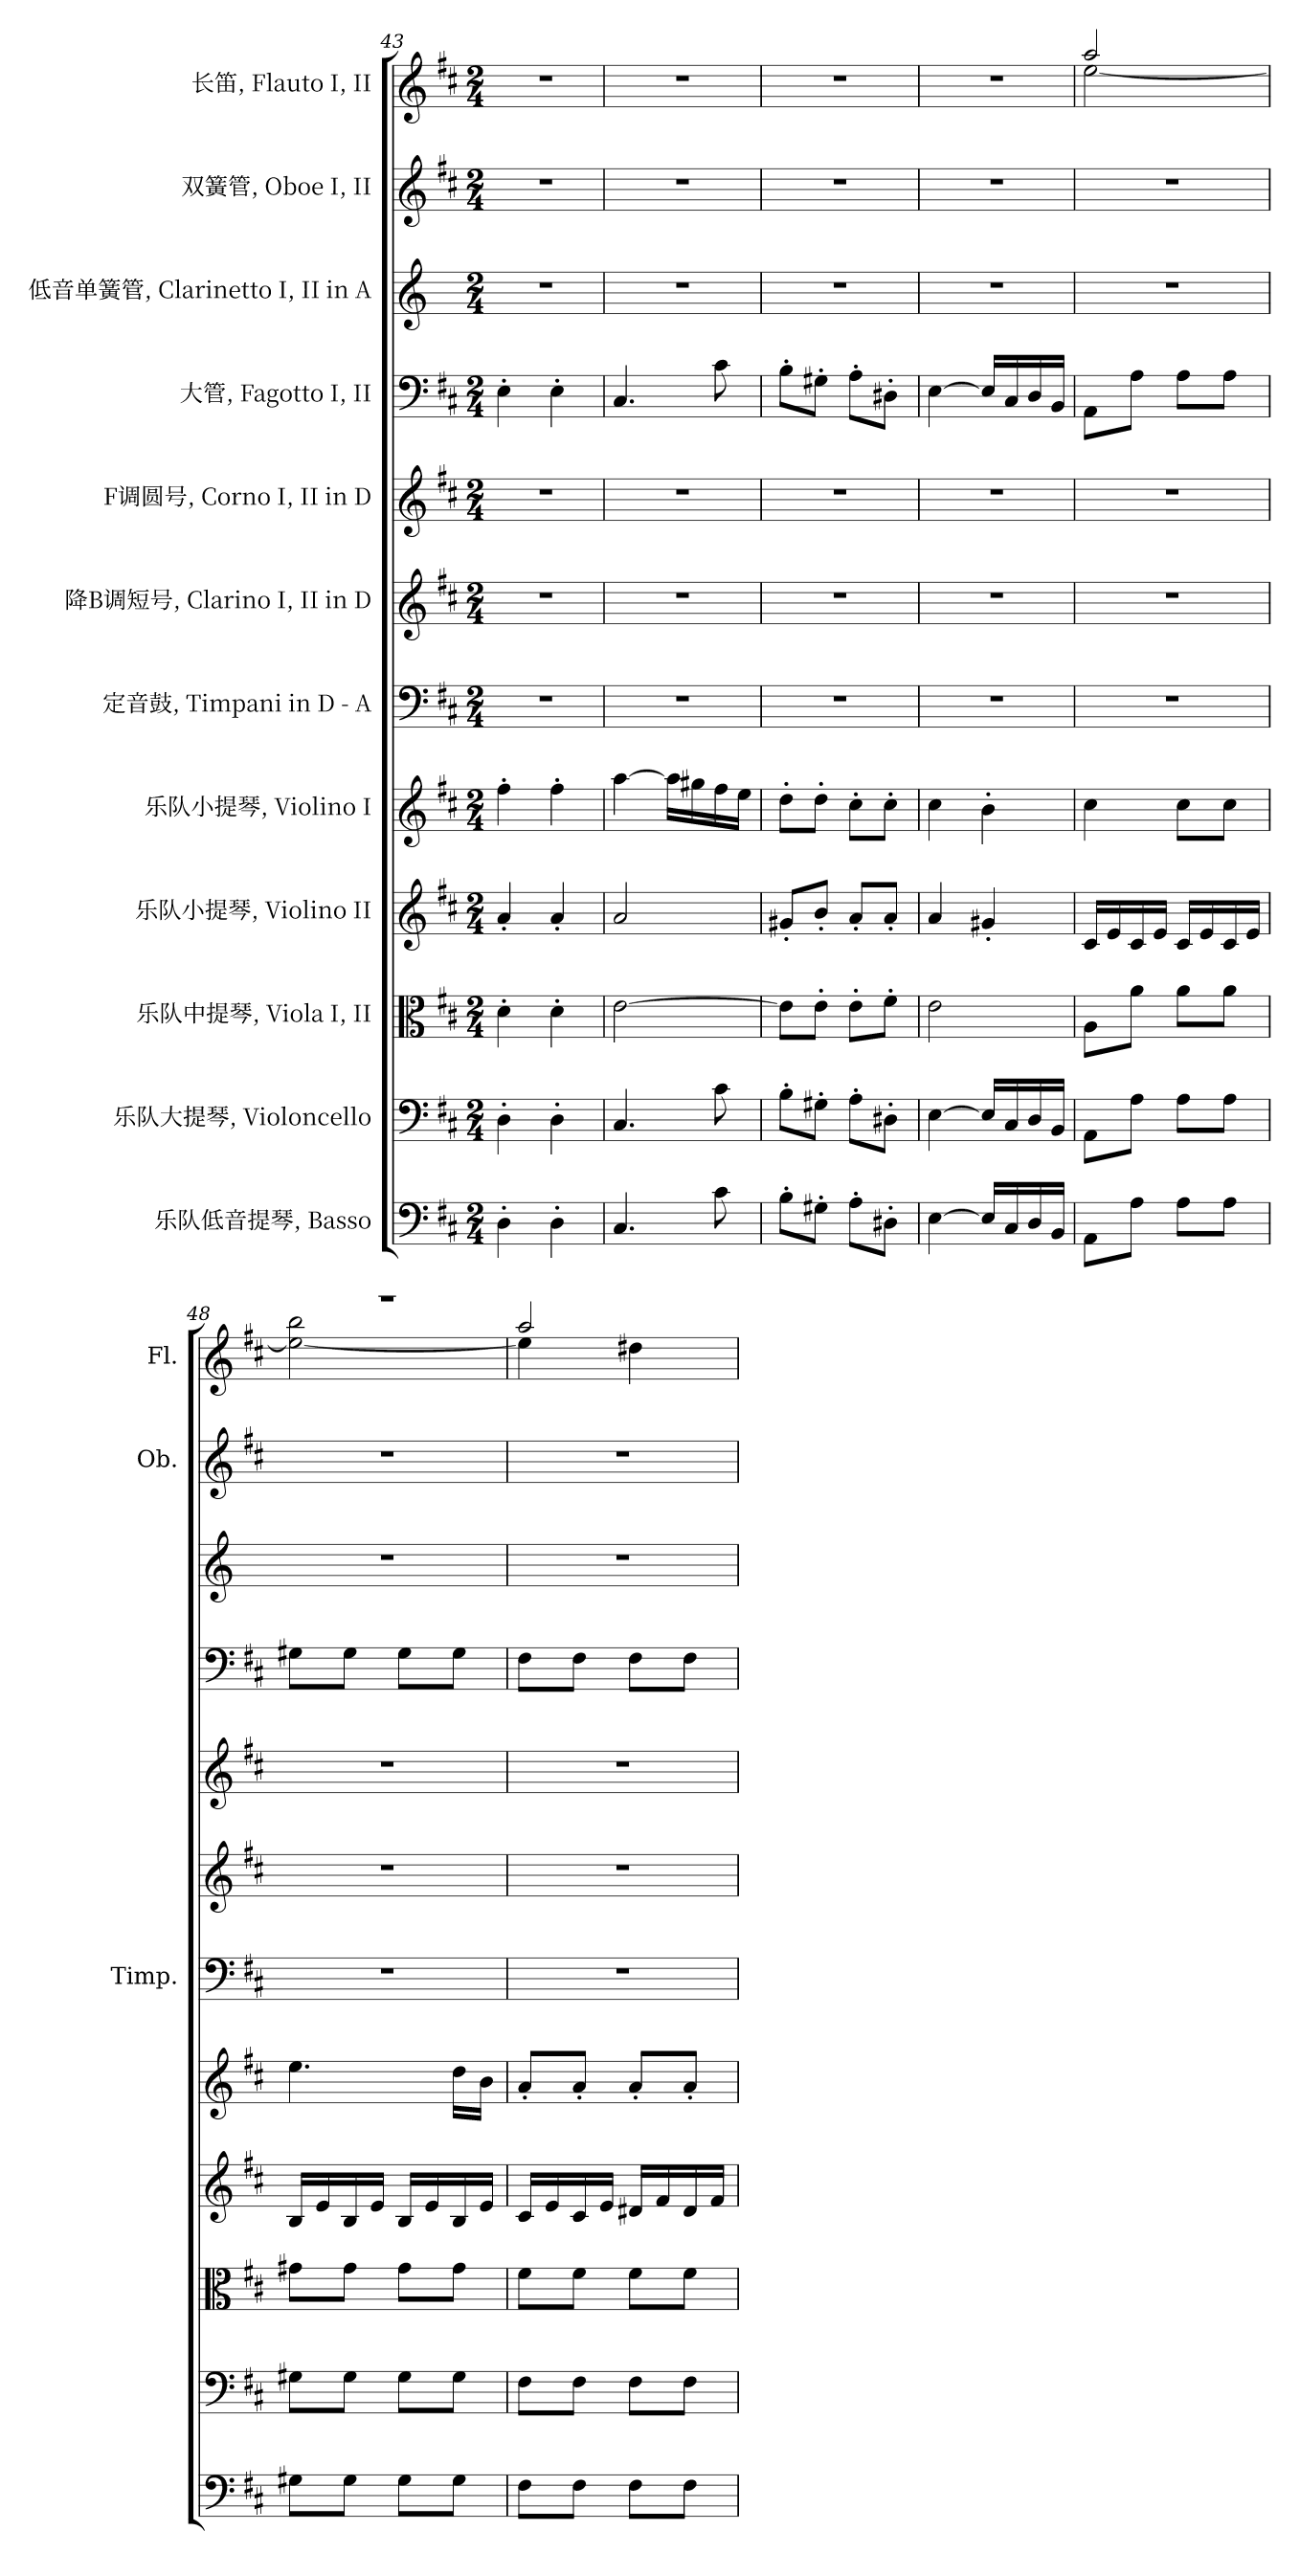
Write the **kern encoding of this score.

**kern	**kern	**kern	**kern	**kern	**kern	**kern	**kern	**kern	**kern	**kern	**kern
*part12	*part11	*part10	*part9	*part8	*part7	*part6	*part5	*part4	*part3	*part2	*part1
*staff12	*staff11	*staff10	*staff9	*staff8	*staff7	*staff6	*staff5	*staff4	*staff3	*staff2	*staff1
*I"乐队低音提琴, Basso	*I"乐队大提琴, Violoncello	*I"乐队中提琴, Viola I, II	*I"乐队小提琴, Violino II	*I"乐队小提琴, Violino I	*I"定音鼓, Timpani in D - A	*I"降B调短号, Clarino I, II in D	*I"F调圆号, Corno I, II in D	*I"大管, Fagotto I, II	*I"低音单簧管, Clarinetto I, II in A	*I"双簧管, Oboe I, II	*I"长笛, Flauto I, II
*	*	*	*	*	*I'Timp.	*	*	*	*	*I'Ob.	*I'Fl.
*clefF4	*clefF4	*clefC3	*clefG2	*clefG2	*clefF4	*clefG2	*clefG2	*clefF4	*clefG2	*clefG2	*clefG2
*ITrd7c12	*	*	*	*	*	*ITrd1c2	*ITrd4c7	*	*ITrd8c14	*	*
*k[f#c#]	*k[f#c#]	*k[f#c#]	*k[f#c#]	*k[f#c#]	*k[f#c#]	*k[]	*k[f#]	*k[f#c#]	*k[]	*k[f#c#]	*k[f#c#]
*M2/4	*M2/4	*M2/4	*M2/4	*M2/4	*M2/4	*M2/4	*M2/4	*M2/4	*M2/4	*M2/4	*M2/4
=43	=43	=43	=43	=43	=43	=43	=43	=43	=43	=43	=43
4DD'\	4D'\	4d'\	4a'/	4ff#'\	2r	2r	2r	4E'\	2r	2r	2r
4DD'\	4D'\	4d'\	4a'/	4ff#'\	.	.	.	4E'\	.	.	.
!!LO:PB:g=z
=44	=44	=44	=44	=44	=44	=44	=44	=44	=44	=44	=44
4.CC#/	4.C#/	[2e\	2a/	[4aa\	2r	2r	2r	4.C#/	2r	2r	2r
.	.	.	.	16aa\LL]	.	.	.	.	.	.	.
.	.	.	.	16gg#X\	.	.	.	.	.	.	.
8C#\	8c#\	.	.	16ff#\	.	.	.	8c#\	.	.	.
.	.	.	.	16ee\JJ	.	.	.	.	.	.	.
=45	=45	=45	=45	=45	=45	=45	=45	=45	=45	=45	=45
8BB'\L	8B'\L	8e\L]	8g#X'/L	8dd'\L	2r	2r	2r	8B'\L	2r	2r	2r
8GG#X'\J	8G#X'\J	8e'\J	8b'/J	8dd'\J	.	.	.	8G#X'\J	.	.	.
8AA'\L	8A'\L	8e'\L	8a'/L	8cc#'\L	.	.	.	8A'\L	.	.	.
8DD#X'\J	8D#X'\J	8f#'\J	8a'/J	8cc#'\J	.	.	.	8D#X'\J	.	.	.
=46	=46	=46	=46	=46	=46	=46	=46	=46	=46	=46	=46
[4EE\	[4E\	2e\	4a/	4cc#\	2r	2r	2r	[4E\	2r	2r	2r
16EE/LL]	16E/LL]	.	4g#X'/	4b'\	.	.	.	16E/LL]	.	.	.
16CC#/	16C#/	.	.	.	.	.	.	16C#/	.	.	.
16DD/	16D/	.	.	.	.	.	.	16D/	.	.	.
16BBB/JJ	16BB/JJ	.	.	.	.	.	.	16BB/JJ	.	.	.
=47	=47	=47	=47	=47	=47	=47	=47	=47	=47	=47	=47
*	*	*	*	*	*	*	*	*	*	*	*^
8AAA\L	8AA\L	8A\L	16c#/LL	4cc#\	2r	2r	2r	8AA\L	2r	2r	2aa/	[2ee\
.	.	.	16e/	.	.	.	.	.	.	.	.	.
8AA\J	8A\J	8a\J	16c#/	.	.	.	.	8A\J	.	.	.	.
.	.	.	16e/JJ	.	.	.	.	.	.	.	.	.
8AA\L	8A\L	8a\L	16c#/LL	8cc#\L	.	.	.	8A\L	.	.	.	.
.	.	.	16e/	.	.	.	.	.	.	.	.	.
8AA\J	8A\J	8a\J	16c#/	8cc#\J	.	.	.	8A\J	.	.	.	.
.	.	.	16e/JJ	.	.	.	.	.	.	.	.	.
=48	=48	=48	=48	=48	=48	=48	=48	=48	=48	=48	=48	=48
8GG#X\L	8G#X\L	8g#X\L	16B/LL	4.ee\	2r	2r	2r	8G#X\L	2r	2r	2r	2ee\_ 2bb\
.	.	.	16e/	.	.	.	.	.	.	.	.	.
8GG#\J	8G#\J	8g#\J	16B/	.	.	.	.	8G#\J	.	.	.	.
.	.	.	16e/JJ	.	.	.	.	.	.	.	.	.
8GG#\L	8G#\L	8g#\L	16B/LL	.	.	.	.	8G#\L	.	.	.	.
.	.	.	16e/	.	.	.	.	.	.	.	.	.
8GG#\J	8G#\J	8g#\J	16B/	16dd\LL	.	.	.	8G#\J	.	.	.	.
.	.	.	16e/JJ	16b\JJ	.	.	.	.	.	.	.	.
!!LO:PB:g=z	!!
=49	=49	=49	=49	=49	=49	=49	=49	=49	=49	=49	=49	=49
8FF#\L	8F#\L	8f#\L	16c#/LL	8a'/L	2r	2r	2r	8F#\L	2r	2r	2aa/	4ee\]
.	.	.	16e/	.	.	.	.	.	.	.	.	.
8FF#\J	8F#\J	8f#\J	16c#/	8a'/J	.	.	.	8F#\J	.	.	.	.
.	.	.	16e/JJ	.	.	.	.	.	.	.	.	.
8FF#\L	8F#\L	8f#\L	16d#X/LL	8a'/L	.	.	.	8F#\L	.	.	.	4dd#X\
.	.	.	16f#/	.	.	.	.	.	.	.	.	.
8FF#\J	8F#\J	8f#\J	16d#/	8a'/J	.	.	.	8F#\J	.	.	.	.
.	.	.	16f#/JJ	.	.	.	.	.	.	.	.	.
*	*	*	*	*	*	*	*	*	*	*	*v	*v
=	=	=	=	=	=	=	=	=	=	=	=
*-	*-	*-	*-	*-	*-	*-	*-	*-	*-	*-	*-
